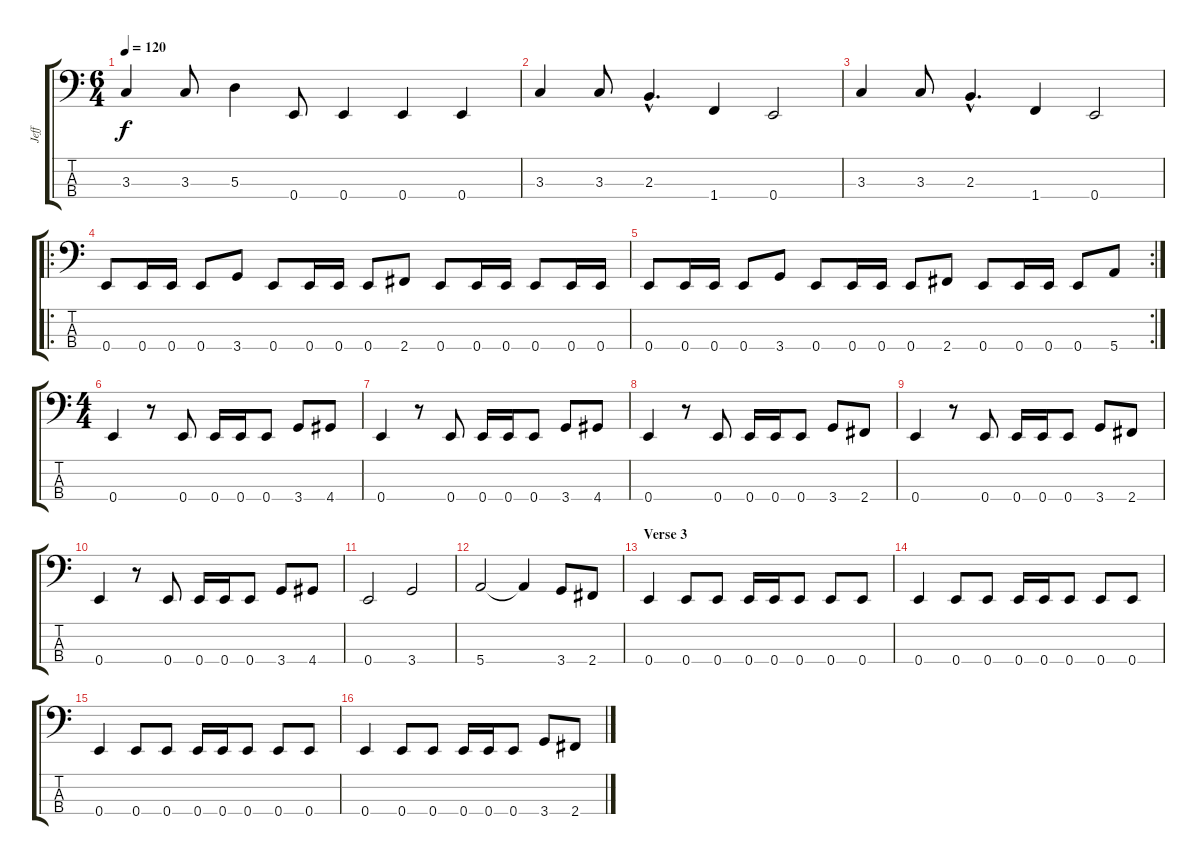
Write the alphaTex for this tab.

\track ("Jeff" "Jeff") {instrument electricbasspick}
\staff {score tabs}
\tuning (G2 D2 A1 E1) {hide}
\ts (6 4)
\tempo 120
\clef f4
\ks c
3.3.4{dy f} 3.3.8 5.3.4 0.4.8 0.4.4 0.4.4 0.4.4 |
3.3.4 3.3.8 2.3{hac}.4{d} 1.4.4 0.4.2 |
3.3.4 3.3.8 2.3{hac}.4{d} 1.4.4 0.4.2 |
\ro
0.4.8 0.4.16 0.4.16 0.4.8 3.4.8 0.4.8 0.4.16 0.4.16 0.4.8 2.4.8 0.4.8 0.4.16 0.4.16 0.4.8 0.4.16 0.4.16 |
\rc 2
0.4.8 0.4.16 0.4.16 0.4.8 3.4.8 0.4.8 0.4.16 0.4.16 0.4.8 2.4.8 0.4.8 0.4.16 0.4.16 0.4.8 5.4.8 |
\ts (4 4)
0.4.4 r.8 0.4.8 0.4.16 0.4.16 0.4.8 3.4.8 4.4.8 |
0.4.4 r.8 0.4.8 0.4.16 0.4.16 0.4.8 3.4.8 4.4.8 |
0.4.4 r.8 0.4.8 0.4.16 0.4.16 0.4.8 3.4.8 2.4.8 |
0.4.4 r.8 0.4.8 0.4.16 0.4.16 0.4.8 3.4.8 2.4.8 |
0.4.4 r.8 0.4.8 0.4.16 0.4.16 0.4.8 3.4.8 4.4.8 |
0.4.2 3.4.2 |
5.4.2 5.4{t}.4 3.4.8 2.4.8 |
\section ("" "Verse 3")
0.4.4 0.4.8 0.4.8 0.4.16 0.4.16 0.4.8 0.4.8 0.4.8 |
0.4.4 0.4.8 0.4.8 0.4.16 0.4.16 0.4.8 0.4.8 0.4.8 |
0.4.4 0.4.8 0.4.8 0.4.16 0.4.16 0.4.8 0.4.8 0.4.8 |
0.4.4 0.4.8 0.4.8 0.4.16 0.4.16 0.4.8 3.4.8 2.4.8
